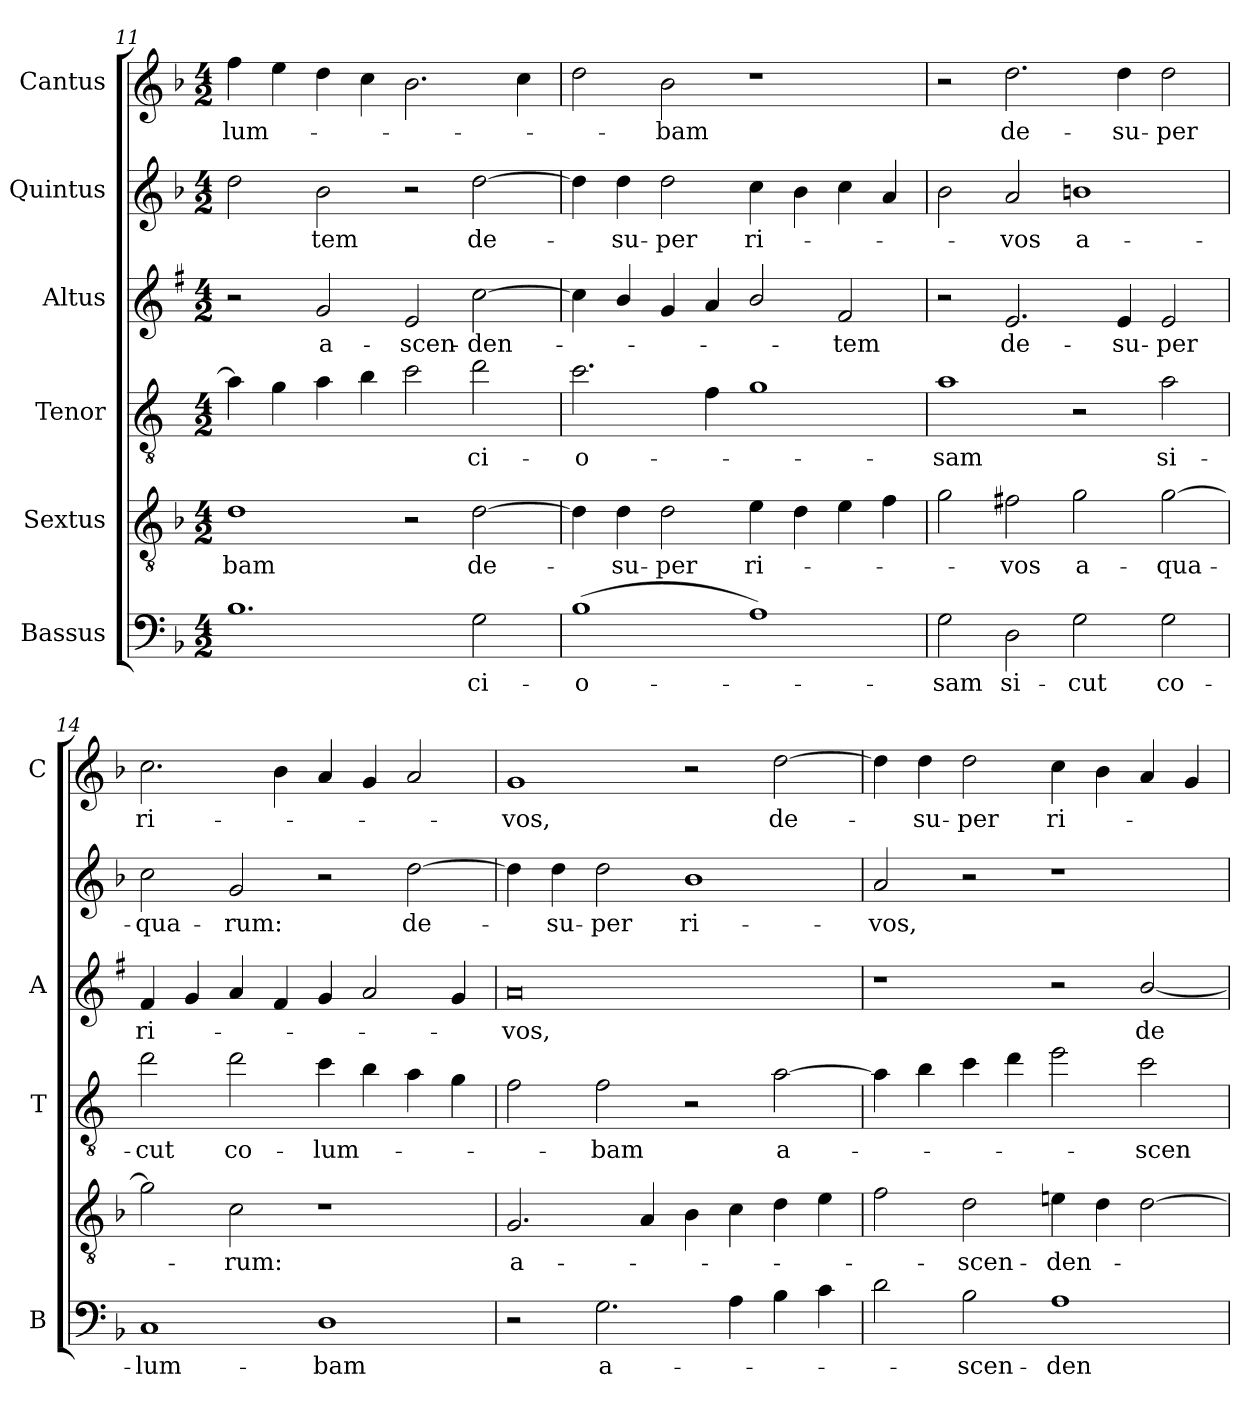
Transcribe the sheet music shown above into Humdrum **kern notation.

**kern	**text	**kern	**text	**kern	**text	**kern	**text	**kern	**text	**kern	**text
*part6	*part6	*part5	*part5	*part4	*part4	*part3	*part3	*part2	*part2	*part1	*part1
*staff6	*staff6	*staff5	*staff5	*staff4	*staff4	*staff3	*staff3	*staff2	*staff2	*staff1	*staff1
*I"Bassus	*	*I"Sextus	*	*I"Tenor	*	*I"Altus	*	*I"Quintus	*	*I"Cantus	*
*I'B	*	*	*	*I'T	*	*I'A	*	*	*	*I'C	*
!!LO:PB:g=z
*clefF4	*	*clefGv2	*	*clefGv2	*	*clefG2	*	*clefG2	*	*clefG2	*
*	*	*	*	*ITrd4c7	*	*ITrd1c2	*	*	*	*	*
*k[b-]	*	*k[b-]	*	*k[b-]	*	*k[b-]	*	*k[b-]	*	*k[b-]	*
*F:	*	*F:	*	*F:	*	*F:	*	*F:	*	*F:	*
*M4/2	*	*M4/2	*	*M4/2	*	*M4/2	*	*M4/2	*	*M4/2	*
=11	=11	=11	=11	=11	=11	=11	=11	=11	=11	=11	=11
!	!	!	!LO:LY:b	!	!	!	!	!	!	!	!LO:LY:b
1.B-	.	1d	-bam	4d\]	.	2r	.	2dd\	.	4ff\	-lum-
.	.	.	.	4c\	.	.	.	.	.	4ee\	.
!	!	!	!	!	!	!	!LO:LY:b	!	!LO:LY:b	!	!
.	.	.	.	4d\	.	2f/	a-	2b-\	-tem	4dd\	.
.	.	.	.	4e\	.	.	.	.	.	4cc\	.
!	!	!	!	!	!	!	!LO:LY:b	!	!	!	!
.	.	2r	.	2f\	.	2d/	-scen-	2r	.	2.b-\	.
!	!LO:LY:b	!	!LO:LY:b	!	!LO:LY:b	!	!LO:LY:b	!	!LO:LY:b	!	!
2G\	-ci-	[2d\	de-	2g\	-ci-	[2b-\	-den-	[2dd\	de-	.	.
.	.	.	.	.	.	.	.	.	.	4cc\	.
=12	=12	=12	=12	=12	=12	=12	=12	=12	=12	=12	=12
!	!LO:LY:b	!	!	!	!LO:LY:b	!	!	!	!	!	!
(>1B-	-o-	4d\]	.	2.f\	-o-	4b-\]	.	4dd\]	.	2dd\	.
!	!	!	!LO:LY:b	!	!	!	!	!	!LO:LY:b	!	!
.	.	4d\	-su-	.	.	4a/	.	4dd\	-su-	.	.
!	!	!	!LO:LY:b	!	!	!	!	!	!LO:LY:b	!	!LO:LY:b
.	.	2d\	-per	.	.	4f/	.	2dd\	-per	2b-\	-bam
.	.	.	.	4B-\	.	4g/	.	.	.	.	.
!	!	!	!LO:LY:b	!	!	!	!	!	!LO:LY:b	!	!
1A)	.	4e\	ri-	1c	.	2a/	.	4cc\	ri-	1r	.
.	.	4d\	.	.	.	.	.	4b-\	.	.	.
!	!	!	!	!	!	!	!LO:LY:b	!	!	!	!
.	.	4e\	.	.	.	2e/	-tem	4cc\	.	.	.
.	.	4f\	.	.	.	.	.	4a/	.	.	.
=13	=13	=13	=13	=13	=13	=13	=13	=13	=13	=13	=13
!	!LO:LY:b	!	!	!	!LO:LY:b	!	!	!	!	!	!
2G\	-sam	2g\	.	1d	-sam	2r	.	2b-\	.	2r	.
!	!LO:LY:b	!	!LO:LY:b	!	!	!	!LO:LY:b	!	!LO:LY:b	!	!LO:LY:b
2D\	si-	2f#X\	-vos	.	.	2.d/	de-	2a/	-vos	2.dd\	de-
!	!LO:LY:b	!	!LO:LY:b	!	!	!	!	!	!LO:LY:b	!	!
2G\	-cut	2g\	a-	2r	.	.	.	1bn	a-	.	.
!	!	!	!	!	!	!	!LO:LY:b	!	!	!	!LO:LY:b
.	.	.	.	.	.	4d/	-su-	.	.	4dd\	-su-
!	!LO:LY:b	!	!LO:LY:b	!	!LO:LY:b	!	!LO:LY:b	!	!	!	!LO:LY:b
2G\	co-	[2g\	-qua-	2d\	si-	2d/	-per	.	.	2dd\	-per
=14	=14	=14	=14	=14	=14	=14	=14	=14	=14	=14	=14
!	!LO:LY:b	!	!	!	!LO:LY:b	!	!LO:LY:b	!	!LO:LY:b	!	!LO:LY:b
1C	-lum-	2g\]	.	2g\	-cut	4e/	ri-	2cc\	-qua-	2.cc\	ri-
.	.	.	.	.	.	4f/	.	.	.	.	.
!	!	!	!LO:LY:b	!	!LO:LY:b	!	!	!	!LO:LY:b	!	!
.	.	2c\	-rum:	2g\	co-	4g/	.	2g/	-rum:	.	.
.	.	.	.	.	.	4e/	.	.	.	4b-\	.
!	!LO:LY:b	!	!	!	!LO:LY:b	!	!	!	!	!	!
1D	-bam	1r	.	4f\	-lum-	4f/	.	2r	.	4a/	.
.	.	.	.	4e\	.	2g/	.	.	.	4g/	.
!	!	!	!	!	!	!	!	!	!LO:LY:b	!	!
.	.	.	.	4d\	.	.	.	[2dd\	de-	2a/	.
.	.	.	.	4c\	.	4f/	.	.	.	.	.
=15	=15	=15	=15	=15	=15	=15	=15	=15	=15	=15	=15
!	!	!	!LO:LY:b	!	!	!	!LO:LY:b	!	!	!	!LO:LY:b
2r	.	2.G/	a-	2B-\	.	0g	-vos,	4dd\]	.	1g	-vos,
!	!	!	!	!	!	!	!	!	!LO:LY:b	!	!
.	.	.	.	.	.	.	.	4dd\	-su-	.	.
!	!LO:LY:b	!	!	!	!LO:LY:b	!	!	!	!LO:LY:b	!	!
2.G\	a-	.	.	2B-\	-bam	.	.	2dd\	-per	.	.
.	.	4A/	.	.	.	.	.	.	.	.	.
!	!	!	!	!	!	!	!	!	!LO:LY:b	!	!
.	.	4B-\	.	2r	.	.	.	1b-	ri-	2r	.
4A\	.	4c\	.	.	.	.	.	.	.	.	.
!	!	!	!	!	!LO:LY:b	!	!	!	!	!	!LO:LY:b
4B-\	.	4d\	.	[2d\	a-	.	.	.	.	[2dd\	de-
4c\	.	4e\	.	.	.	.	.	.	.	.	.
!!LO:LB:g=z
=16	=16	=16	=16	=16	=16	=16	=16	=16	=16	=16	=16
!	!	!	!	!	!	!	!	!	!LO:LY:b	!	!
2d\	.	2f\	.	4d\]	.	1r	.	2a/	-vos,	4dd\]	.
!	!	!	!	!	!	!	!	!	!	!	!LO:LY:b
.	.	.	.	4e\	.	.	.	.	.	4dd\	-su-
!	!LO:LY:b	!	!LO:LY:b	!	!	!	!	!	!	!	!LO:LY:b
2B-\	-scen-	2d\	-scen-	4f\	.	.	.	2r	.	2dd\	-per
.	.	.	.	4g\	.	.	.	.	.	.	.
!	!LO:LY:b	!	!LO:LY:b	!	!	!	!	!	!	!	!LO:LY:b
1A	-den-	4eni\	-den-	2a\	.	2r	.	1r	.	4cc\	ri-
.	.	4d\	.	.	.	.	.	.	.	4b-\	.
!	!	!	!	!	!LO:LY:b	!	!LO:LY:b	!	!	!	!
.	.	[2d\	.	2f\	-scen-	[2a/	de-	.	.	4a/	.
.	.	.	.	.	.	.	.	.	.	4g/	.
=	=	=	=	=	=	=	=	=	=	=	=
*-	*-	*-	*-	*-	*-	*-	*-	*-	*-	*-	*-
